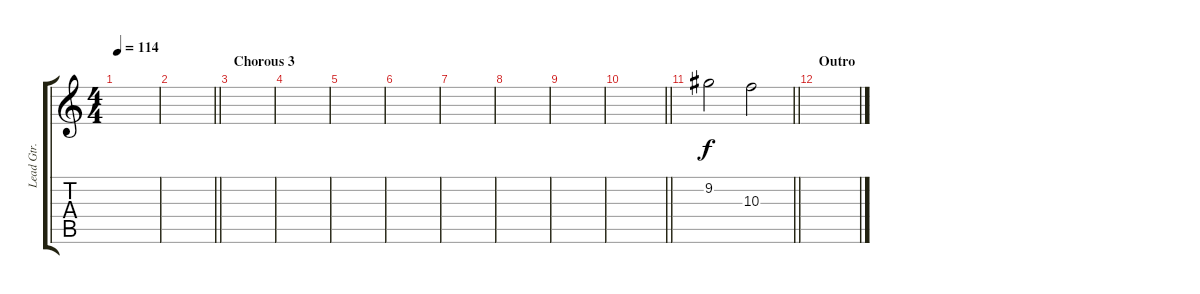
\track ("Lead Gtr. 2" "Lead Gtr. ") {instrument distortionguitar}
\staff {score tabs}
\tuning (E4 B3 G3 D3 A2 E2) {hide}
\ts (4 4)
\tempo 114
\clef g2
\ks c
|
\barLineRight lightlight
|
\section ("" "Chorous 3")
|
|
|
|
|
|
|
\barLineRight lightlight
|
\section ("" "")
\barLineRight lightlight
9.2.2 10.3.2 |
\section ("" "Outro")
